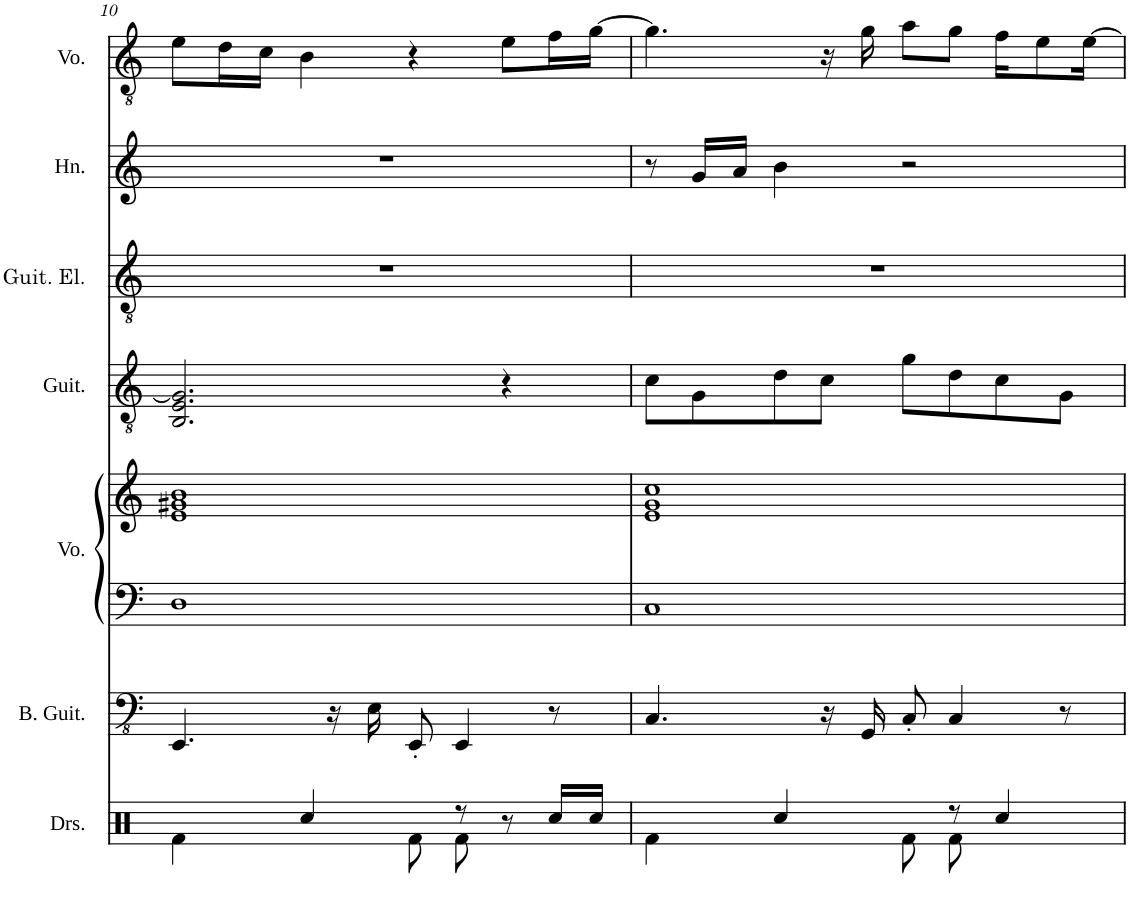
**kern	**kern	**kern	**kern	**kern	**kern	**kern	**kern
*part7	*part6	*part5	*part5	*part4	*part3	*part2	*part1
*staff8	*staff7	*staff6	*staff5	*staff4	*staff3	*staff2	*staff1
*I"Drumset	*I"Bass Guitar	*I"Voice	*	*I"Guitar	*I"Guitare électrique	*I"Horn	*I"Voice
*I'Drs.	*I'B. Guit.	*I'Vo.	*	*I'Guit.	*I'Guit. El.	*I'Hn.	*I'Vo.
!!LO:PB:g=z
*clefX	*clefFv4	*clefF4	*clefG2	*clefGv2	*clefGv2	*clefG2	*clefGv2
*	*	*	*	*	*	*Trd4c7	*
*k[]	*k[]	*k[]	*k[]	*k[]	*k[]	*k[]	*k[]
*M4/4	*M4/4	*M4/4	*M4/4	*M4/4	*M4/4	*M4/4	*M4/4
=10	=10	=10	=10	=10	=10	=10	=10
*^	*	*	*	*	*	*	*
4Rf\	8ryy	4.EEE/	1D	1e 1g#X 1b	2.BB/ 2.E/ 2.G#/]	1r	1r	8e\L
*v	*v	*	*	*	*	*	*	*
.	.	.	.	.	.	.	16d\L
.	.	.	.	.	.	.	16c\JJ
4Rcc/	.	.	.	.	.	.	4B\
.	16r	.	.	.	.	.	.
.	16EE\	.	.	.	.	.	.
8Rf\	8EEE'/	.	.	.	.	.	4r
*^	*	*	*	*	*	*	*
8r	8Rf\	4EEE/	.	.	.	.	.	.
8r	4ryy	.	.	.	4r	.	.	8e\L
16Rcc/LL	.	8r	.	.	.	.	.	16f\L
16Rcc/JJ	.	.	.	.	.	.	.	[16g\JJ
=11	=11	=11	=11	=11	=11	=11	=11	=11
4Rf\	8ryy	4.CC/	1C	1e 1g 1cc	8c\L	1r	8r	4.g\]
*v	*v	*	*	*	*	*	*	*
.	.	.	.	8G\	.	16g/LL	.
.	.	.	.	.	.	16a/JJ	.
4Rcc/	.	.	.	8d\	.	4b\	.
.	16r	.	.	8c\J	.	.	16r
.	16GGG/	.	.	.	.	.	16g\
8Rf\	8CC'/	.	.	8g\L	.	2r	8a\L
*^	*	*	*	*	*	*	*
8r	8Rf\	4CC/	.	.	8d\	.	.	8g\J
4Rcc/	4ryy	.	.	.	8c\	.	.	16f\KL
.	.	.	.	.	.	.	.	8e\
.	.	8r	.	.	8G\J	.	.	.
.	.	.	.	.	.	.	.	[16e\Jk
*v	*v	*	*	*	*	*	*	*
=	=	=	=	=	=	=	=
*-	*-	*-	*-	*-	*-	*-	*-
